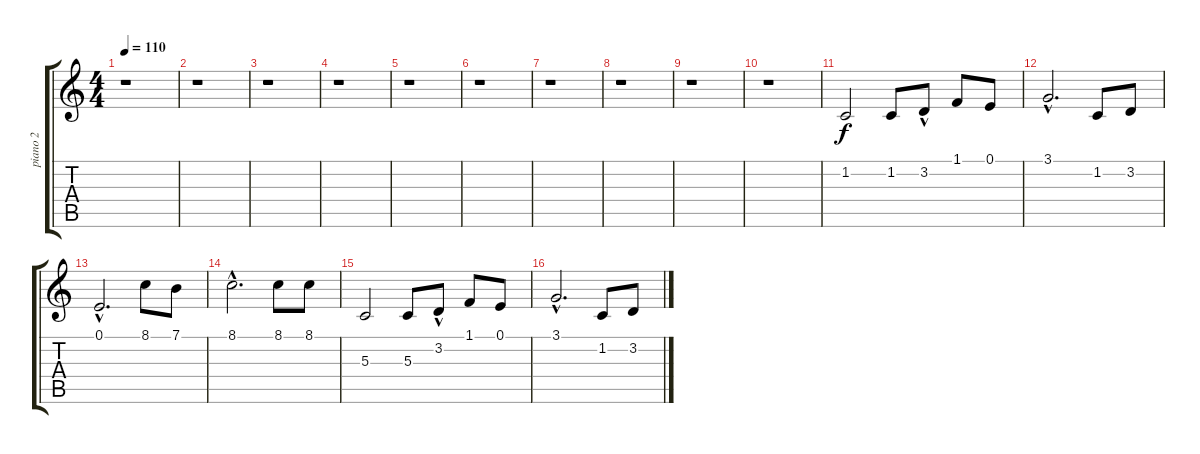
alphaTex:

\track ("piano 2" "piano 2") {instrument acousticgrandpiano}
\staff {score tabs}
\tuning (E4 B3 G3 D3 A2 E2) {hide}
\ts (4 4)
\tempo 110
\clef g2
\ks c
r.1{dy f} |
r.1 |
r.1 |
r.1 |
r.1 |
r.1 |
r.1 |
r.1 |
r.1 |
r.1 |
1.2.2 1.2.8 3.2{hac}.8 1.1.8 0.1.8 |
3.1{hac}.2{d} 1.2.8 3.2.8 |
0.1{hac}.2{d} 8.1.8 7.1.8 |
8.1{hac}.2{d} 8.1.8 8.1.8 |
5.3.2 5.3.8 3.2{hac}.8 1.1.8 0.1.8 |
3.1{hac}.2{d} 1.2.8 3.2.8
